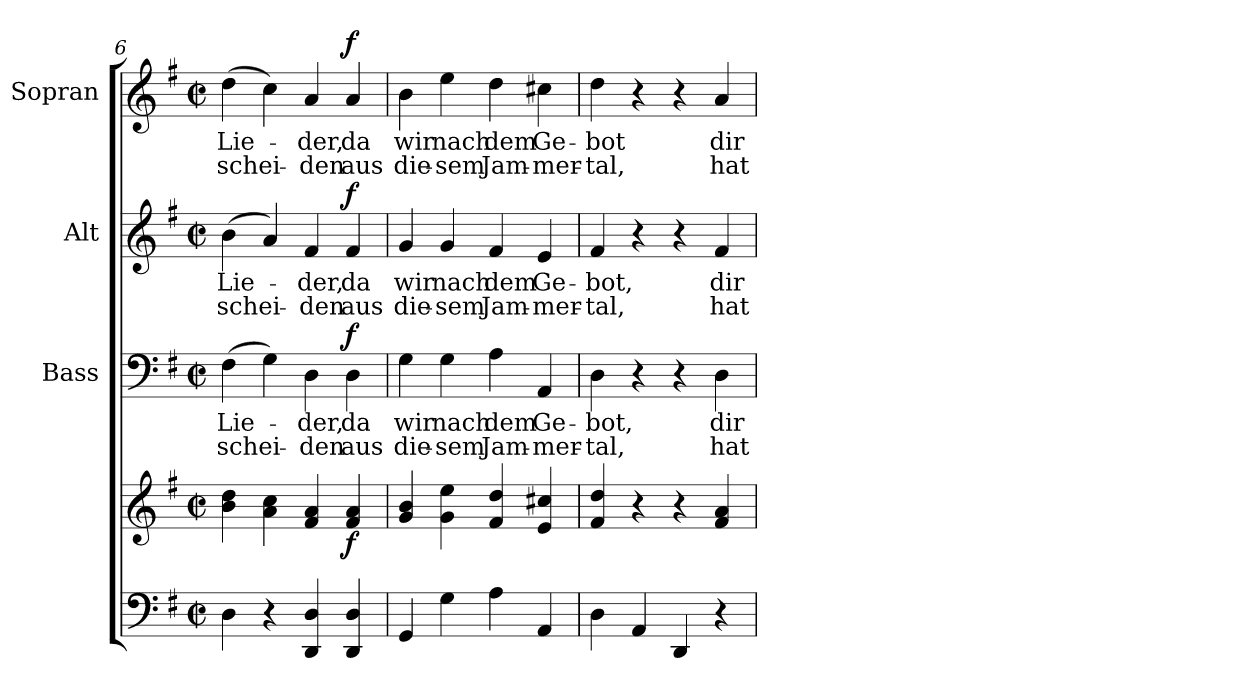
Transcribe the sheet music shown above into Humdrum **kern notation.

**kern	**kern	**dynam	**kern	**text	**text	**dynam	**kern	**text	**text	**dynam	**kern	**text	**text	**dynam
*part4	*part4	*part4	*part3	*part3	*part3	*part3	*part2	*part2	*part2	*part2	*part1	*part1	*part1	*part1
*staff5	*staff4	*staff4/5	*staff3	*staff3	*staff3	*staff3	*staff2	*staff2	*staff2	*staff2	*staff1	*staff1	*staff1	*staff1
*	*	*	*I"Bass	*	*	*	*I"Alt	*	*	*	*I"Sopran	*	*	*
*	*	*	*I'B.	*	*	*	*I'A.	*	*	*	*I'S.	*	*	*
*clefF4	*clefG2	*	*clefF4	*	*	*	*clefG2	*	*	*	*clefG2	*	*	*
*k[f#]	*k[f#]	*	*k[f#]	*	*	*	*k[f#]	*	*	*	*k[f#]	*	*	*
*G:	*G:	*	*G:	*	*	*	*G:	*	*	*	*G:	*	*	*
*M2/2	*M2/2	*	*M2/2	*	*	*	*M2/2	*	*	*	*M2/2	*	*	*
*met(c|)	*met(c|)	*	*met(c|)	*	*	*	*met(c|)	*	*	*	*met(c|)	*	*	*
=6	=6	=6	=6	=6	=6	=6	=6	=6	=6	=6	=6	=6	=6	=6
!	!	!	!	!LO:LY:b	!LO:LY:b	!	!	!LO:LY:b	!LO:LY:b	!	!	!LO:LY:b	!LO:LY:b	!
4D\	4b\ 4dd\	.	(>4F#\	Lie-	schei-	.	(>4b\	Lie-	schei-	.	(>4dd\	Lie-	schei-	.
4r	4a\ 4cc\	.	4G\)	.	.	.	4a/)	.	.	.	4cc\)	.	.	.
!	!	!	!	!LO:LY:b	!LO:LY:b	!	!	!LO:LY:b	!LO:LY:b	!	!	!LO:LY:b	!LO:LY:b	!
4DD/ 4D/	4f#/ 4a/	.	4D\	-der,	-den	.	4f#/	-der,	-den	.	4a/	-der,	-den	.
!	!	!LO:DY:b	!	!LO:LY:b	!LO:LY:b	!LO:DY:a	!	!LO:LY:b	!LO:LY:b	!LO:DY:a	!	!LO:LY:b	!LO:LY:b	!LO:DY:a
4DD/ 4D/	4f#/ 4a/	f	4D\	da	aus	f	4f#/	da	aus	f	4a/	da	aus	f
!!LO:LB:g=z
=7	=7	=7	=7	=7	=7	=7	=7	=7	=7	=7	=7	=7	=7	=7
!	!	!	!	!LO:LY:b	!LO:LY:b	!	!	!LO:LY:b	!LO:LY:b	!	!	!LO:LY:b	!LO:LY:b	!
4GG/	4g/ 4b/	.	4G\	wir	die-	.	4g/	wir	die-	.	4b\	wir	die-	.
!	!	!	!	!LO:LY:b	!LO:LY:b	!	!	!LO:LY:b	!LO:LY:b	!	!	!LO:LY:b	!LO:LY:b	!
4G\	4g\ 4ee\	.	4G\	nach	-sem	.	4g/	nach	-sem	.	4ee\	nach	-sem	.
!	!	!	!	!LO:LY:b	!LO:LY:b	!	!	!LO:LY:b	!LO:LY:b	!	!	!LO:LY:b	!LO:LY:b	!
4A\	4f#/ 4dd/	.	4A\	dem	Jam-	.	4f#/	dem	Jam-	.	4dd\	dem	Jam-	.
!	!	!	!	!LO:LY:b	!LO:LY:b	!	!	!LO:LY:b	!LO:LY:b	!	!	!LO:LY:b	!LO:LY:b	!
4AA/	4e/ 4cc#X/	.	4AA/	Ge-	-mer-	.	4e/	Ge-	-mer-	.	4cc#X\	Ge-	-mer-	.
=8	=8	=8	=8	=8	=8	=8	=8	=8	=8	=8	=8	=8	=8	=8
!	!	!	!	!LO:LY:b	!LO:LY:b	!	!	!LO:LY:b	!LO:LY:b	!	!	!LO:LY:b	!LO:LY:b	!
4D\	4f#/ 4dd/	.	4D\	-bot,	-tal,	.	4f#/	-bot,	-tal,	.	4dd\	-bot	-tal,	.
4AA/	4r	.	4r	.	.	.	4r	.	.	.	4r	.	.	.
4DD/	4r	.	4r	.	.	.	4r	.	.	.	4r	.	.	.
!	!	!	!	!LO:LY:b	!LO:LY:b	!	!	!LO:LY:b	!LO:LY:b	!	!	!LO:LY:b	!LO:LY:b	!
4r	4f#/ 4a/	.	4D\	dir	hat	.	4f#/	dir	hat	.	4a/	dir	hat	.
=	=	=	=	=	=	=	=	=	=	=	=	=	=	=
*-	*-	*-	*-	*-	*-	*-	*-	*-	*-	*-	*-	*-	*-	*-
